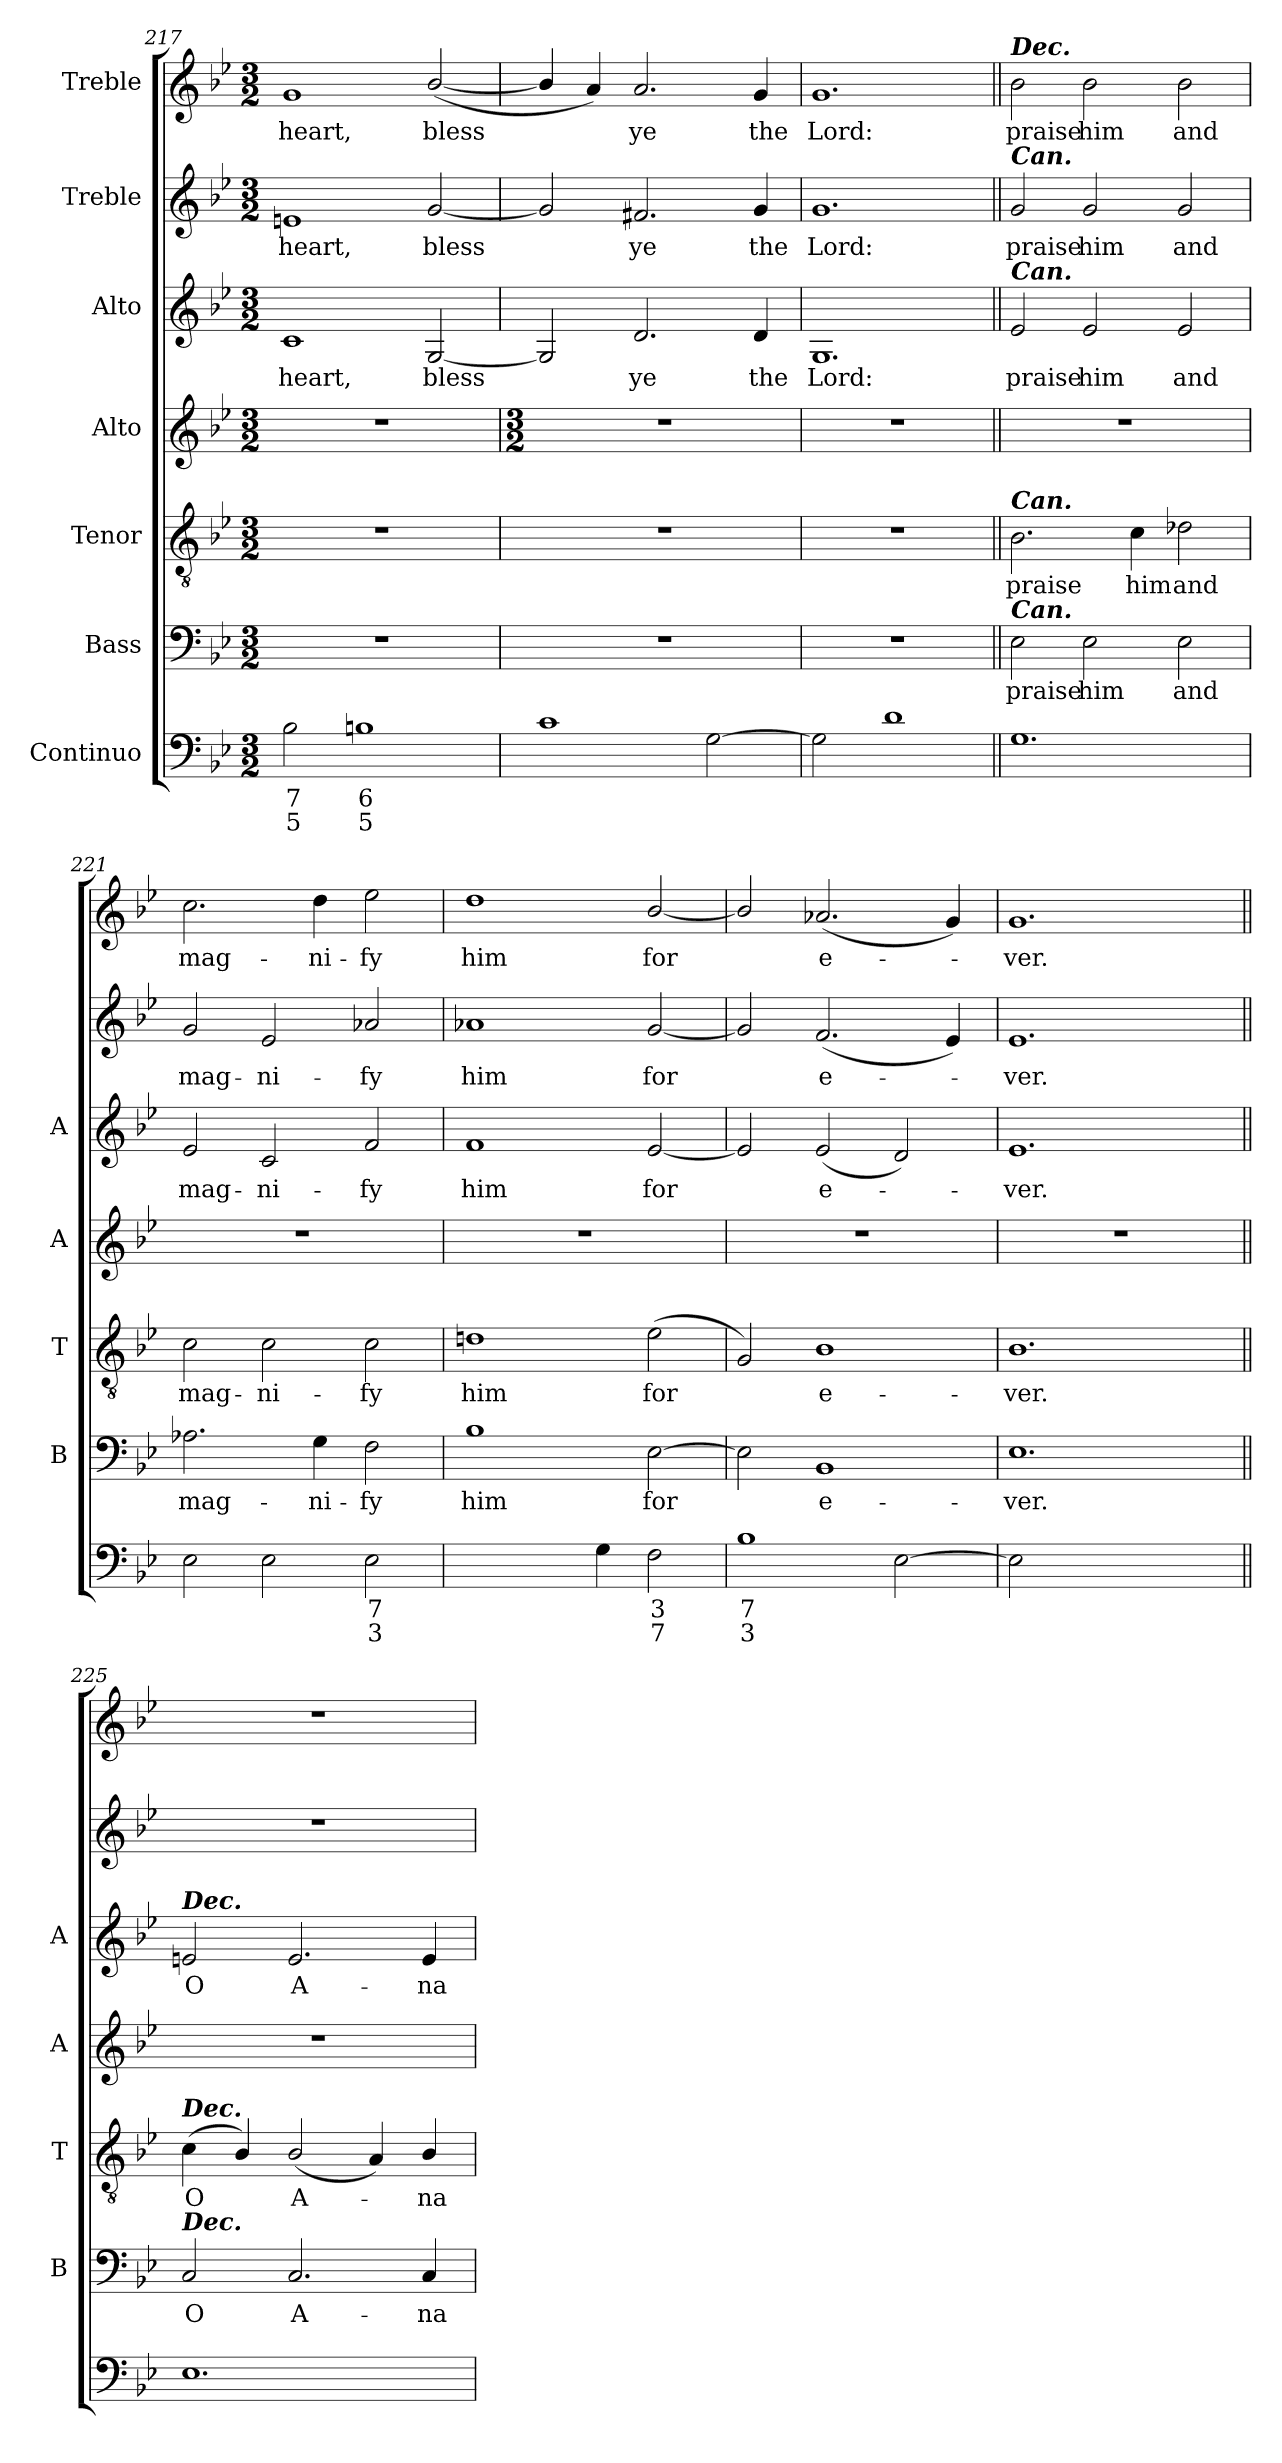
**kern	**text	**text	**kern	**text	**kern	**text	**kern	**kern	**text	**kern	**text	**kern	**text
*part7	*part7	*part7	*part6	*part6	*part5	*part5	*part4	*part3	*part3	*part2	*part2	*part1	*part1
*staff7	*staff7	*staff7	*staff6	*staff6	*staff5	*staff5	*staff4	*staff3	*staff3	*staff2	*staff2	*staff1	*staff1
*I"Continuo	*	*	*I"Bass	*	*I"Tenor	*	*I"Alto	*I"Alto	*	*I"Treble	*	*I"Treble	*
*	*	*	*I'B	*	*I'T	*	*I'A	*I'A	*	*	*	*	*
!!LO:LB:g=z
*clefF4	*	*	*clefF4	*	*clefGv2	*	*clefG2	*clefG2	*	*clefG2	*	*clefG2	*
*k[b-e-]	*	*	*k[b-e-]	*	*k[b-e-]	*	*k[b-e-]	*k[b-e-]	*	*k[b-e-]	*	*k[b-e-]	*
*B-:	*	*	*B-:	*	*B-:	*	*B-:	*B-:	*	*B-:	*	*B-:	*
*M3/2	*	*	*M3/2	*	*M3/2	*	*M3/2	*M3/2	*	*M3/2	*	*M3/2	*
=217	=217	=217	=217	=217	=217	=217	=217	=217	=217	=217	=217	=217	=217
!	!LO:LY:b	!LO:LY:b	!	!	!	!	!	!	!LO:LY:b	!	!LO:LY:b	!	!LO:LY:b
2B-\	7	5	1.r	.	1.r	.	1.r	1c	heart,	1en	heart,	1g	heart,
!	!LO:LY:b	!LO:LY:b	!	!	!	!	!	!	!	!	!	!	!
1Bn	6	5	.	.	.	.	.	.	.	.	.	.	.
!	!	!	!	!	!	!	!	!	!LO:LY:b	!	!LO:LY:b	!	!LO:LY:b
.	.	.	.	.	.	.	.	[2G/	bless	[2g/	bless	(<[2b-/	bless
!!LO:PB:g=z
=218	=218	=218	=218	=218	=218	=218	=218	=218	=218	=218	=218	=218	=218
*	*	*	*	*	*	*	*M3/2	*	*	*	*	*	*
1c	.	.	1.r	.	1.r	.	1.r	2G/]	.	2g/]	.	4b-/]	.
.	.	.	.	.	.	.	.	.	.	.	.	4a/)	.
!	!	!	!	!	!	!	!	!	!LO:LY:b	!	!LO:LY:b	!	!LO:LY:b
.	.	.	.	.	.	.	.	2.d/	ye	2.f#X/	ye	2.a/	ye
[2G\	.	.	.	.	.	.	.	.	.	.	.	.	.
!	!	!	!	!	!	!	!	!	!LO:LY:b	!	!LO:LY:b	!	!LO:LY:b
.	.	.	.	.	.	.	.	4d/	the	4g/	the	4g/	the
=219	=219	=219	=219	=219	=219	=219	=219	=219	=219	=219	=219	=219	=219
!	!	!	!	!	!	!	!	!	!LO:LY:b	!	!LO:LY:b	!	!LO:LY:b
2G\]	.	.	1.r	.	1.r	.	1.r	1.G	Lord:	1.g	Lord:	1.g	Lord:
1d	.	.	.	.	.	.	.	.	.	.	.	.	.
=220||	=220||	=220||	=220||	=220||	=220||	=220||	=220||	=220||	=220||	=220||	=220||	=220||	=220||
!	!	!	!	!	!	!	!	!	!	!	!	!LO:TX:a:Bi:t=Dec.	!
!	!	!	!	!	!	!	!	!	!	!LO:TX:a:Bi:t=Can.	!	!	!
!	!	!	!	!	!	!	!	!LO:TX:a:Bi:t=Can.	!	!	!	!	!
!	!	!	!	!	!LO:TX:a:Bi:t=Can.	!	!	!	!	!	!	!	!
!	!	!	!LO:TX:a:Bi:t=Can.	!	!	!	!	!	!	!	!	!	!
!	!	!	!	!LO:LY:b	!	!LO:LY:b	!	!	!LO:LY:b	!	!LO:LY:b	!	!LO:LY:b
1.G	.	.	2E-\	praise	2.B-\	praise	1.r	2e-/	praise	2g/	praise	2b-\	praise
!	!	!	!	!LO:LY:b	!	!	!	!	!LO:LY:b	!	!LO:LY:b	!	!LO:LY:b
.	.	.	2E-\	him	.	.	.	2e-/	him	2g/	him	2b-\	him
!	!	!	!	!	!	!LO:LY:b	!	!	!	!	!	!	!
.	.	.	.	.	4c\	him	.	.	.	.	.	.	.
!	!	!	!	!LO:LY:b	!	!LO:LY:b	!	!	!LO:LY:b	!	!LO:LY:b	!	!LO:LY:b
.	.	.	2E-\	and	2d-X\	and	.	2e-/	and	2g/	and	2b-\	and
=221	=221	=221	=221	=221	=221	=221	=221	=221	=221	=221	=221	=221	=221
!	!	!	!	!LO:LY:b	!	!LO:LY:b	!	!	!LO:LY:b	!	!LO:LY:b	!	!LO:LY:b
2E-\	.	.	2.A-X\	mag-	2c\	mag-	1.r	2e-/	mag-	2g/	mag-	2.cc\	mag-
!	!	!	!	!	!	!LO:LY:b	!	!	!LO:LY:b	!	!LO:LY:b	!	!
2E-\	.	.	.	.	2c\	-ni-	.	2c/	-ni-	2e-/	-ni-	.	.
!	!	!	!	!LO:LY:b	!	!	!	!	!	!	!	!	!LO:LY:b
.	.	.	4G\	-ni-	.	.	.	.	.	.	.	4dd\	-ni-
!	!LO:LY:b	!LO:LY:b	!	!LO:LY:b	!	!LO:LY:b	!	!	!LO:LY:b	!	!LO:LY:b	!	!LO:LY:b
2E-\	7	3	2F\	-fy	2c\	-fy	.	2f/	-fy	2a-X/	-fy	2ee-\	-fy
=222	=222	=222	=222	=222	=222	=222	=222	=222	=222	=222	=222	=222	=222
!	!LO:LY:b	!	!	!LO:LY:b	!	!LO:LY:b	!	!	!LO:LY:b	!	!LO:LY:b	!	!LO:LY:b
[2A-X\yy	7	.	1B-	him	1dn	him	1.r	1f	him	1a-X	him	1dd	him
!	!LO:LY:b	!	!	!	!	!	!	!	!	!	!	!	!
4A-\yy]	5	.	.	.	.	.	.	.	.	.	.	.	.
4G\	.	.	.	.	.	.	.	.	.	.	.	.	.
!	!LO:LY:b	!LO:LY:b	!	!LO:LY:b	!	!LO:LY:b	!	!	!LO:LY:b	!	!LO:LY:b	!	!LO:LY:b
2F\	3	7	[2E-\	for	(<2e-\	for	.	[2e-/	for	[2g/	for	[2b-/	for
=223	=223	=223	=223	=223	=223	=223	=223	=223	=223	=223	=223	=223	=223
!	!LO:LY:b	!LO:LY:b	!	!	!	!	!	!	!	!	!	!	!
1B-	7	3	2E-\]	.	2G/)	.	1.r	2e-/]	.	2g/]	.	2b-/]	.
!	!	!	!	!LO:LY:b	!	!LO:LY:b	!	!	!LO:LY:b	!	!LO:LY:b	!	!LO:LY:b
.	.	.	1BB-	e-	1B-	e-	.	(<2e-/	e-	(<2.f/	e-	(<2.a-X/	e-
[2E-\	.	.	.	.	.	.	.	2d/)	.	.	.	.	.
.	.	.	.	.	.	.	.	.	.	4e-/)	.	4g/)	.
=224	=224	=224	=224	=224	=224	=224	=224	=224	=224	=224	=224	=224	=224
!	!	!	!	!LO:LY:b	!	!LO:LY:b	!	!	!LO:LY:b	!	!LO:LY:b	!	!LO:LY:b
2E-\]	.	.	1.E-	-ver.	1.B-	-ver.	1.r	1.e-	ver.	1.e-	ver.	1.g	ver.
!	!LO:LY:b	!LO:LY:b	!	!	!	!	!	!	!	!	!	!	!
[2BB-/yy	7	4	.	.	.	.	.	.	.	.	.	.	.
!	!	!LO:LY:b	!	!	!	!	!	!	!	!	!	!	!
2BB-/yy]	.	3	.	.	.	.	.	.	.	.	.	.	.
!!LO:LB:g=z
=225||	=225||	=225||	=225||	=225||	=225||	=225||	=225||	=225||	=225||	=225||	=225||	=225||	=225||
!	!	!	!	!	!	!	!	!LO:TX:a:Bi:t=Dec.	!	!	!	!	!
!	!	!	!	!	!LO:TX:a:Bi:t=Dec.	!	!	!	!	!	!	!	!
!	!	!	!LO:TX:a:Bi:t=Dec.	!	!	!	!	!	!	!	!	!	!
!	!	!	!	!LO:LY:b	!	!LO:LY:b	!	!	!LO:LY:b	!	!	!	!
1.E-	.	.	2C/	O	(<4c\	O	1.r	2en/	O	1.r	.	1.r	.
.	.	.	.	.	4B-/)	.	.	.	.	.	.	.	.
!	!	!	!	!LO:LY:b	!	!LO:LY:b	!	!	!LO:LY:b	!	!	!	!
.	.	.	2.C/	A-	(<2B-/	A-	.	2.e/	A-	.	.	.	.
.	.	.	.	.	4A/)	.	.	.	.	.	.	.	.
!	!	!	!	!LO:LY:b	!	!LO:LY:b	!	!	!LO:LY:b	!	!	!	!
.	.	.	4C/	-na-	4B-/	na-	.	4e/	-na-	.	.	.	.
=	=	=	=	=	=	=	=	=	=	=	=	=	=
*-	*-	*-	*-	*-	*-	*-	*-	*-	*-	*-	*-	*-	*-
